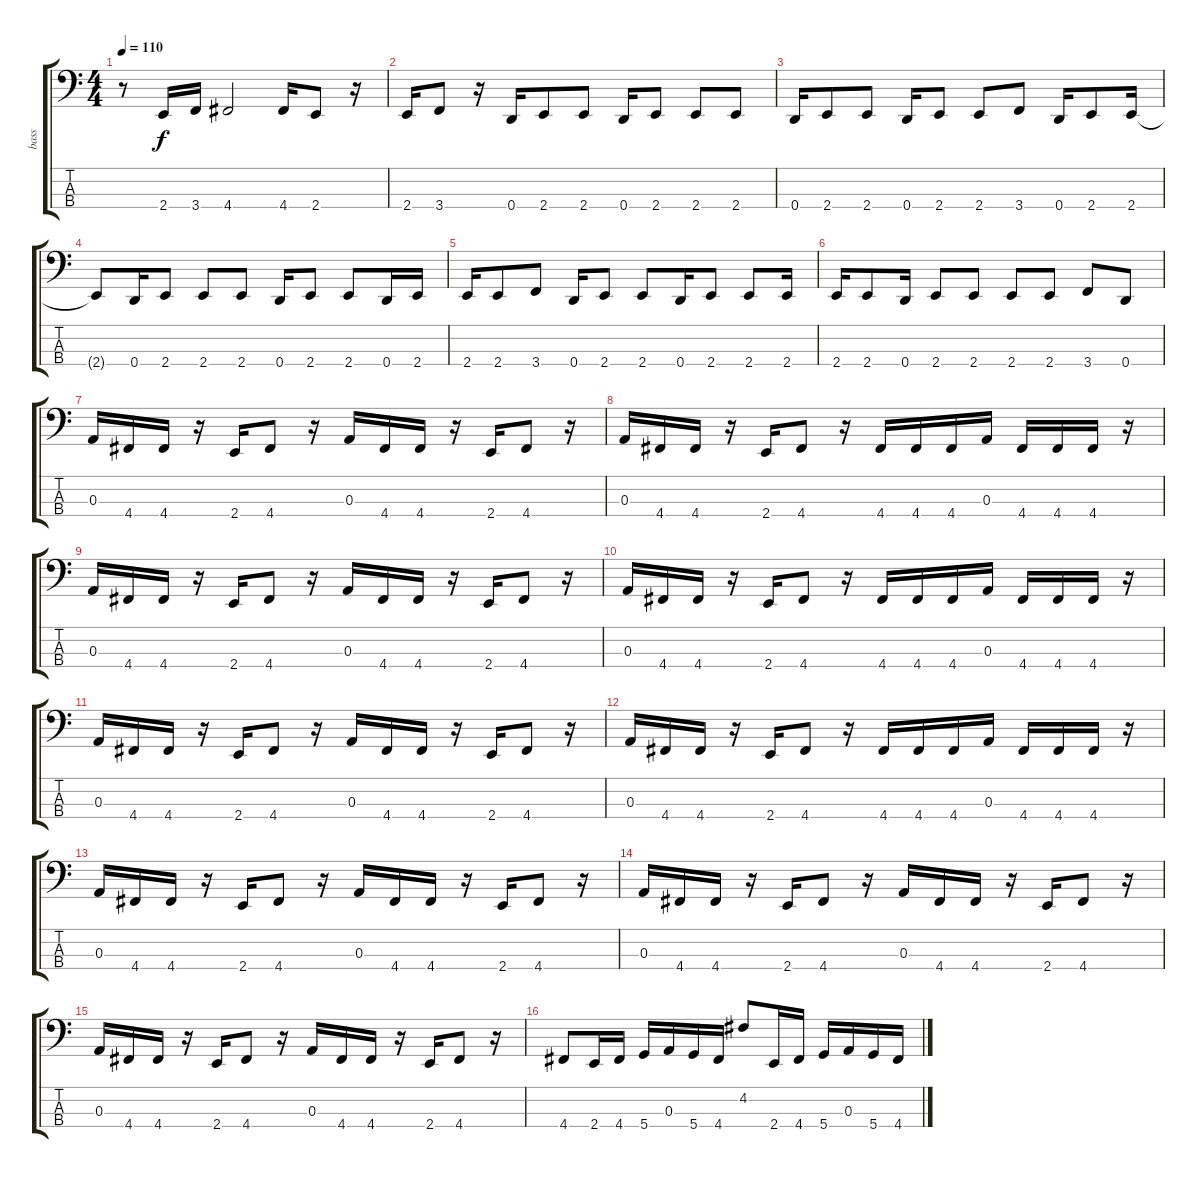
\track ("bass" "bass") {instrument electricbasspick}
\staff {score tabs}
\tuning (G2 D2 A1 D1) {hide}
\ts (4 4)
\tempo 110
\clef f4
\ks c
r.8{dy f} 2.4.16 3.4.16 4.4.2 4.4.16 2.4.8 r.16 |
2.4.16 3.4.8 r.16 0.4.16 2.4.8 2.4.8 0.4.16 2.4.8 2.4.8 2.4.8 |
0.4.16 2.4.8 2.4.8 0.4.16 2.4.8 2.4.8 3.4.8 0.4.16 2.4.8 2.4.16 |
2.4{t}.8 0.4.16 2.4.8 2.4.8 2.4.8 0.4.16 2.4.8 2.4.8 0.4.16 2.4.16 |
2.4.16 2.4.8 3.4.8 0.4.16 2.4.8 2.4.8 0.4.16 2.4.8 2.4.8 2.4.16 |
2.4.16 2.4.8 0.4.16 2.4.8 2.4.8 2.4.8 2.4.8 3.4.8 0.4.8 |
0.3.16 4.4.16 4.4.16 r.16 2.4.16 4.4.8 r.16 0.3.16 4.4.16 4.4.16 r.16 2.4.16 4.4.8 r.16 |
0.3.16 4.4.16 4.4.16 r.16 2.4.16 4.4.8 r.16 4.4.16 4.4.16 4.4.16 0.3.16 4.4.16 4.4.16 4.4.16 r.16 |
0.3.16 4.4.16 4.4.16 r.16 2.4.16 4.4.8 r.16 0.3.16 4.4.16 4.4.16 r.16 2.4.16 4.4.8 r.16 |
0.3.16 4.4.16 4.4.16 r.16 2.4.16 4.4.8 r.16 4.4.16 4.4.16 4.4.16 0.3.16 4.4.16 4.4.16 4.4.16 r.16 |
0.3.16 4.4.16 4.4.16 r.16 2.4.16 4.4.8 r.16 0.3.16 4.4.16 4.4.16 r.16 2.4.16 4.4.8 r.16 |
0.3.16 4.4.16 4.4.16 r.16 2.4.16 4.4.8 r.16 4.4.16 4.4.16 4.4.16 0.3.16 4.4.16 4.4.16 4.4.16 r.16 |
0.3.16 4.4.16 4.4.16 r.16 2.4.16 4.4.8 r.16 0.3.16 4.4.16 4.4.16 r.16 2.4.16 4.4.8 r.16 |
0.3.16 4.4.16 4.4.16 r.16 2.4.16 4.4.8 r.16 0.3.16 4.4.16 4.4.16 r.16 2.4.16 4.4.8 r.16 |
0.3.16 4.4.16 4.4.16 r.16 2.4.16 4.4.8 r.16 0.3.16 4.4.16 4.4.16 r.16 2.4.16 4.4.8 r.16 |
4.4.8 2.4.16 4.4.16 5.4.16 0.3.16 5.4.16 4.4.16 4.2.8 2.4.16 4.4.16 5.4.16 0.3.16 5.4.16 4.4.16
